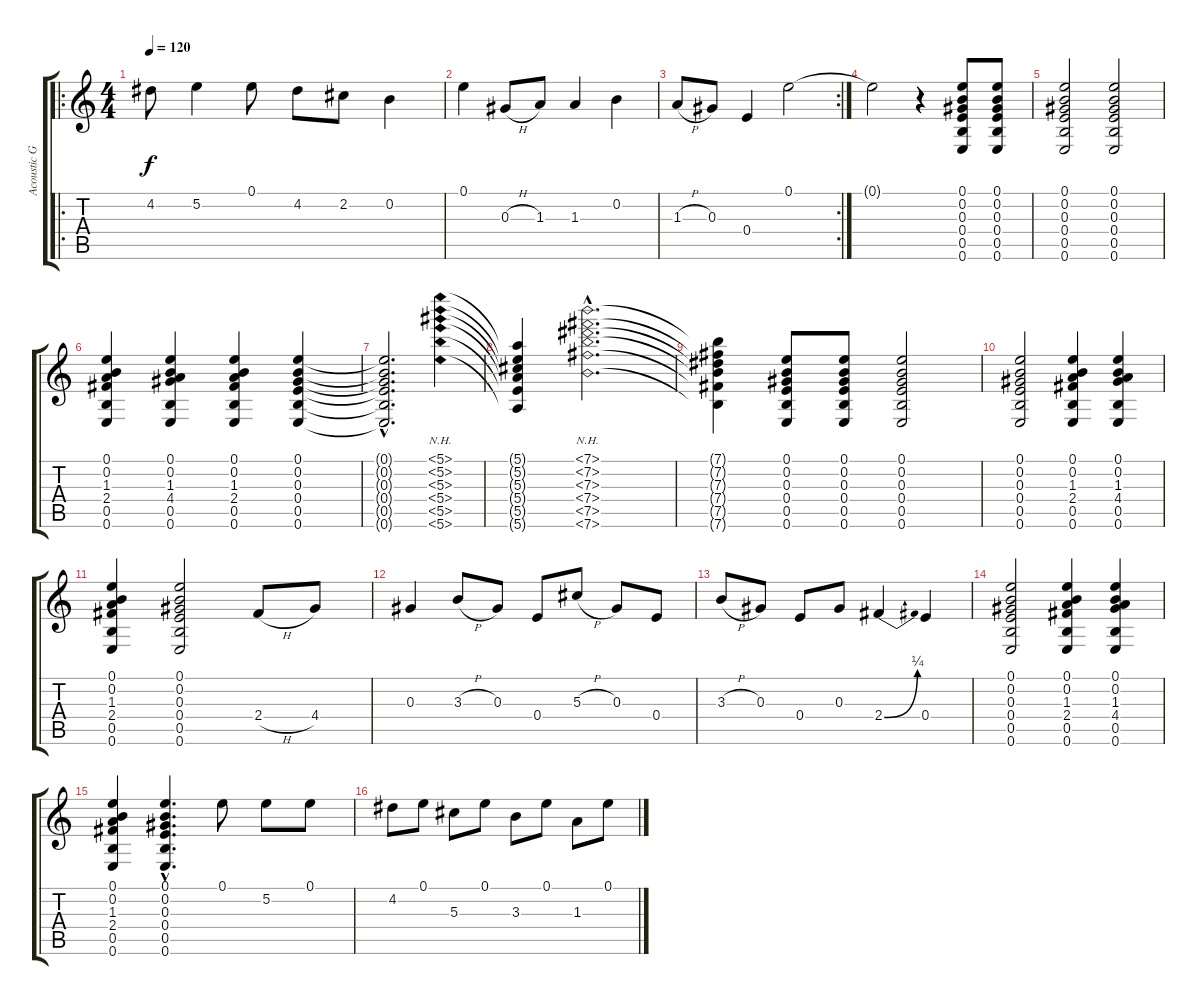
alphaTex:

\track ("Acoustic Guitar" "Acoustic G") {instrument acousticguitarsteel}
\staff {score tabs}
\tuning (E4 B3 Ab3 E3 B2 E2) {hide}
\ro
\ts (4 4)
\tempo 120
\clef g2
\ks c
4.2.8{dy f instrument acousticguitarsteel} 5.2.4 0.1.8 4.2.8 2.2.8 0.2.4 |
0.1.4 0.3{h}.8 1.3.8 1.3.4 0.2.4 |
\rc 2
1.3{h}.8 0.3.8 0.4.4 0.1.2 |
0.1{t}.2 r.4 (0.1 0.2 0.3 0.4 0.5 0.6).8 (0.1 0.2 0.3 0.4 0.5 0.6).8 |
(0.1 0.2 0.3 0.4 0.5 0.6).2 (0.1 0.2 0.3 0.4 0.5 0.6).2 |
(0.1 0.2 1.3 2.4 0.5 0.6).4 (0.1 0.2 1.3 4.4 0.5 0.6).4 (0.1 0.2 1.3 2.4 0.5 0.6).4 (0.1 0.2 0.3 0.4 0.5 0.6).4 |
(0.1{hac t} 0.2{hac t} 0.3{hac t} 0.4{hac t} 0.5{hac t} 0.6{hac t}).2{d} (5.1{nh} 5.2{nh} 5.3{nh} 5.4{nh} 5.5{nh} 5.6{nh}).4 |
(5.1{t} 5.2{t} 5.3{t} 5.4{t} 5.5{t} 5.6{t}).4 (7.1{nh hac} 7.2{nh hac} 7.3{nh hac} 7.4{nh hac} 7.5{nh hac} 7.6{nh hac}).2{d} |
(7.1{t} 7.2{t} 7.3{t} 7.4{t} 7.5{t} 7.6{t}).4 (0.1 0.2 0.3 0.4 0.5 0.6).8 (0.1 0.2 0.3 0.4 0.5 0.6).8 (0.1 0.2 0.3 0.4 0.5 0.6).2 |
(0.1 0.2 0.3 0.4 0.5 0.6).2 (0.1 0.2 1.3 2.4 0.5 0.6).4 (0.1 0.2 1.3 4.4 0.5 0.6).4 |
(0.1 0.2 1.3 2.4 0.5 0.6).4 (0.1 0.2 0.3 0.4 0.5 0.6).2 2.4{h}.8 4.4.8 |
0.3.4 3.3{h}.8 0.3.8 0.4.8 5.3{h}.8 0.3.8 0.4.8 |
3.3{h}.8 0.3.8 0.4.8 0.3.8 2.4{be (bend 0 0 60 1)}.4 0.4.4 |
(0.1 0.2 0.3 0.4 0.5 0.6).2 (0.1 0.2 1.3 2.4 0.5 0.6).4 (0.1 0.2 1.3 4.4 0.5 0.6).4 |
(0.1 0.2 1.3 2.4 0.5 0.6).4 (0.1{hac} 0.2{hac} 0.3{hac} 0.4{hac} 0.5{hac} 0.6{hac}).4{d} 0.1.8 5.2.8 0.1.8 |
4.2.8 0.1.8 5.3.8 0.1.8 3.3.8 0.1.8 1.3.8 0.1.8
